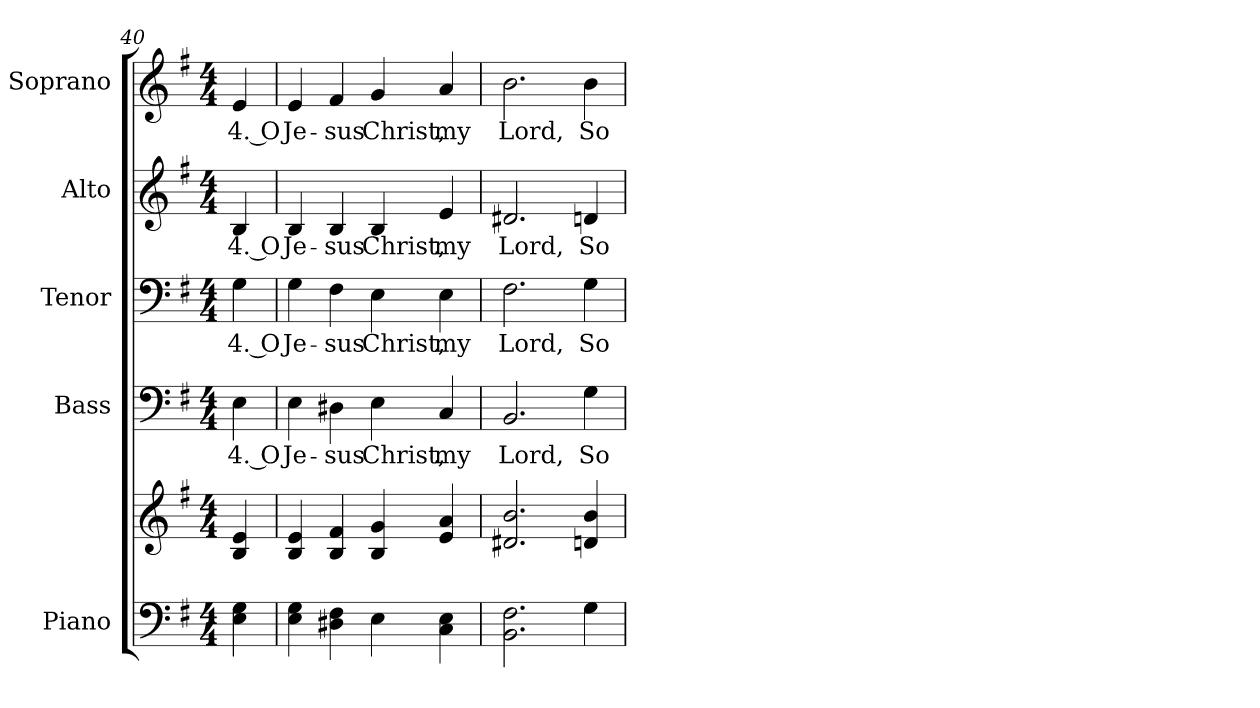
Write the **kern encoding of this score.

**kern	**kern	**kern	**text	**kern	**text	**kern	**text	**kern	**text
*part5	*part5	*part4	*part4	*part3	*part3	*part2	*part2	*part1	*part1
*staff6	*staff5	*staff4	*staff4	*staff3	*staff3	*staff2	*staff2	*staff1	*staff1
*I"Piano	*	*I"Bass	*	*I"Tenor	*	*I"Alto	*	*I"Soprano	*
*I'Pno.	*	*I'B.	*	*I'T.	*	*I'A.	*	*I'S.	*
*clefF4	*clefG2	*clefF4	*	*clefF4	*	*clefG2	*	*clefG2	*
*k[f#]	*k[f#]	*k[f#]	*	*k[f#]	*	*k[f#]	*	*k[f#]	*
*G:	*G:	*G:	*	*G:	*	*G:	*	*G:	*
*M4/4	*M4/4	*M4/4	*	*M4/4	*	*M4/4	*	*M4/4	*
=40	=40	=40	=40	=40	=40	=40	=40	=40	=40
!	!	!	!LO:LY:b:color=#000000	!	!	!	!	!	!
!	!	!	!	!	!LO:LY:b:color=#000000	!	!	!	!
!	!	!	!	!	!	!	!LO:LY:b:color=#000000	!	!
!	!	!	!	!	!	!	!	!	!LO:LY:b:color=#000000
4Ei\ 4Gi	4Bi/ 4ei	4Ei\	4. O	4Gi\	4. O	4Bi/	4. O	4ei/	4. O
!!LO:PB:g=z
=41	=41	=41	=41	=41	=41	=41	=41	=41	=41
!	!	!	!LO:LY:b:color=#000000	!	!	!	!	!	!
!	!	!	!	!	!LO:LY:b:color=#000000	!	!	!	!
!	!	!	!	!	!	!	!LO:LY:b:color=#000000	!	!
!	!	!	!	!	!	!	!	!	!LO:LY:b:color=#000000
4Ei\ 4Gi	4Bi/ 4ei	4Ei\	Je-	4Gi\	Je-	4Bi/	Je-	4ei/	Je-
!	!	!	!LO:LY:b:color=#000000	!	!	!	!	!	!
!	!	!	!	!	!LO:LY:b:color=#000000	!	!	!	!
!	!	!	!	!	!	!	!LO:LY:b:color=#000000	!	!
!	!	!	!	!	!	!	!	!	!LO:LY:b:color=#000000
4D#Xi\ 4F#i	4Bi/ 4f#i	4D#Xi\	-sus	4F#i\	-sus	4Bi/	-sus	4f#i/	-sus
!	!	!	!LO:LY:b:color=#000000	!	!	!	!	!	!
!	!	!	!	!	!LO:LY:b:color=#000000	!	!	!	!
!	!	!	!	!	!	!	!LO:LY:b:color=#000000	!	!
!	!	!	!	!	!	!	!	!	!LO:LY:b:color=#000000
4Ei\	4Bi/ 4gi	4Ei\	Christ,	4Ei\	Christ,	4Bi/	Christ,	4gi/	Christ,
!	!	!	!LO:LY:b:color=#000000	!	!	!	!	!	!
!	!	!	!	!	!LO:LY:b:color=#000000	!	!	!	!
!	!	!	!	!	!	!	!LO:LY:b:color=#000000	!	!
!	!	!	!	!	!	!	!	!	!LO:LY:b:color=#000000
4Ci\ 4Ei	4ei/ 4ai	4Ci/	my	4Ei\	my	4ei/	my	4ai/	my
=42	=42	=42	=42	=42	=42	=42	=42	=42	=42
!	!	!	!LO:LY:b:color=#000000	!	!	!	!	!	!
!	!	!	!	!	!LO:LY:b:color=#000000	!	!	!	!
!	!	!	!	!	!	!	!LO:LY:b:color=#000000	!	!
!	!	!	!	!	!	!	!	!	!LO:LY:b:color=#000000
2.BBi\ 2.F#i	2.d#Xi/ 2.bi	2.BBi/	Lord,	2.F#i\	Lord,	2.d#Xi/	Lord,	2.bi\	Lord,
!	!	!	!LO:LY:b:color=#000000	!	!	!	!	!	!
!	!	!	!	!	!LO:LY:b:color=#000000	!	!	!	!
!	!	!	!	!	!	!	!LO:LY:b:color=#000000	!	!
!	!	!	!	!	!	!	!	!	!LO:LY:b:color=#000000
4Gi\	4dni/ 4bi	4Gi\	So	4Gi\	So	4dni/	So	4bi\	So
=	=	=	=	=	=	=	=	=	=
*-	*-	*-	*-	*-	*-	*-	*-	*-	*-
